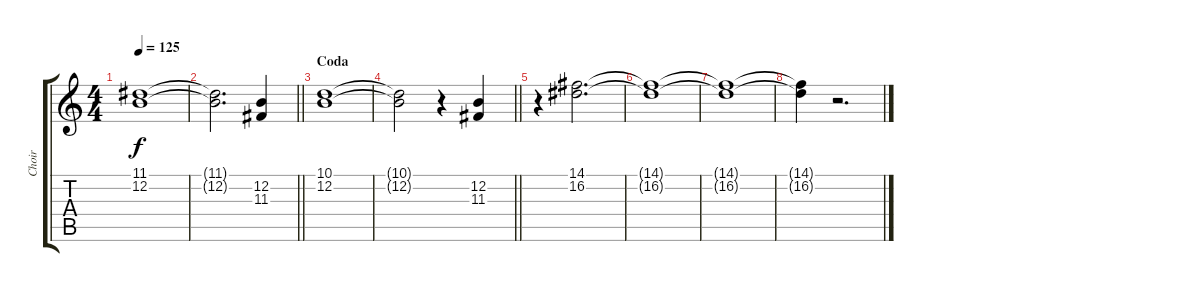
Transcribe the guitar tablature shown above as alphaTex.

\track ("Choir" "Choir") {instrument choiraahs}
\staff {score tabs}
\tuning (E4 B3 G3 D3 A2 E2) {hide}
\ts (4 4)
\tempo 125
\clef g2
\ks c
(11.1 12.2).1{dy f} |
\barLineRight lightlight
(11.1{t} 12.2{t}).2{d} (12.2 11.3).4 |
\section ("" "Coda")
(10.1 12.2).1 |
\barLineRight lightlight
(10.1{t} 12.2{t}).2 r.4 (12.2 11.3).4 |
r.4 (14.1 16.2).2{d} |
(14.1{t} 16.2{t}).1 |
(14.1{t} 16.2{t}).1 |
(14.1{t} 16.2{t}).4 r.2{d}
